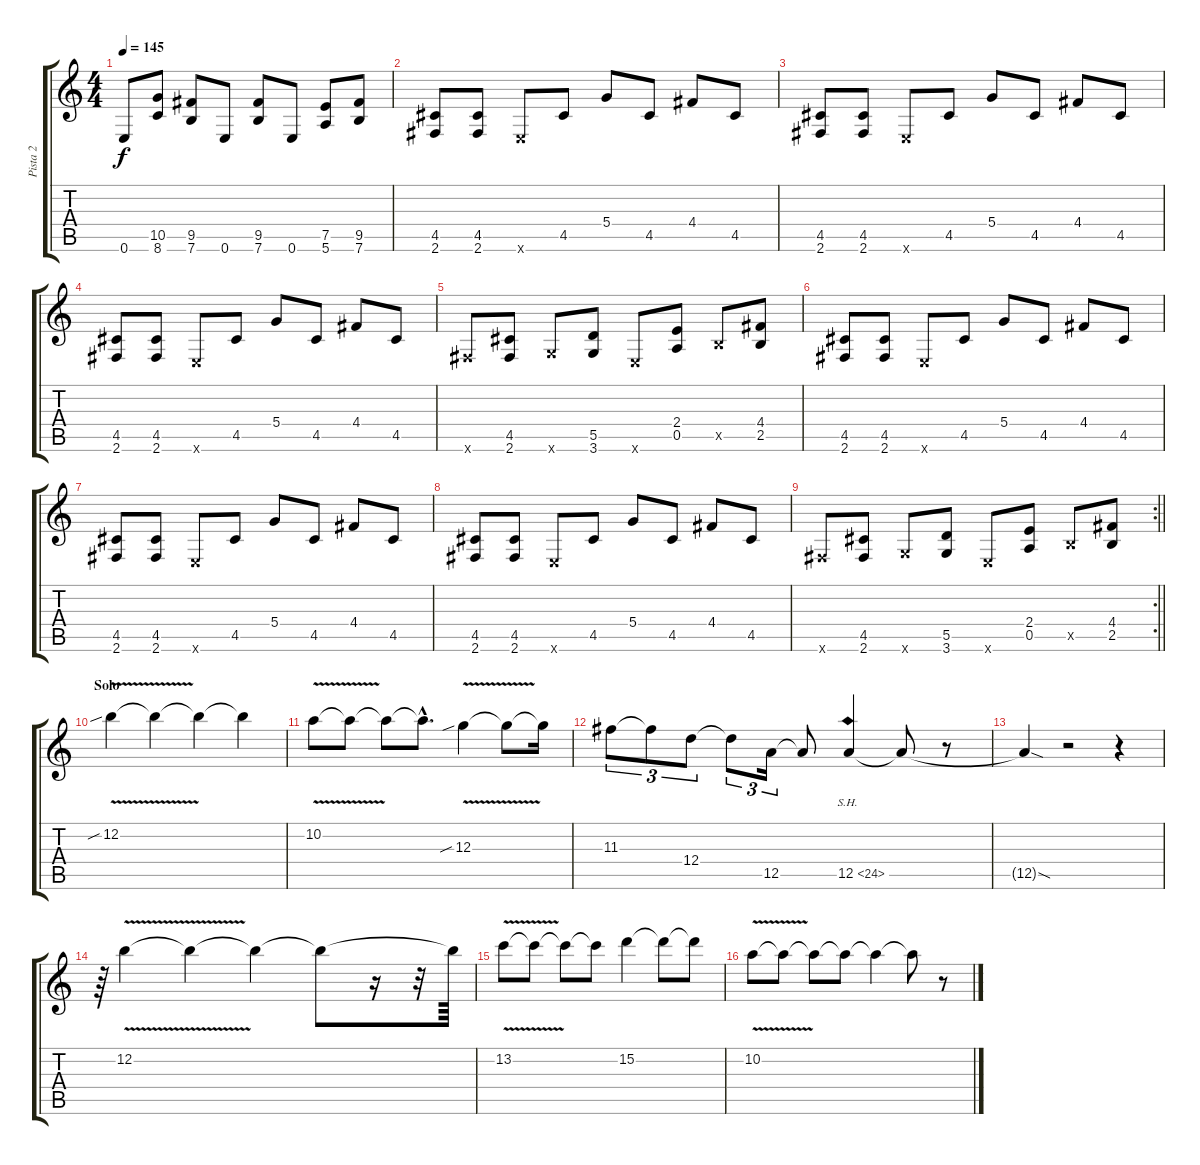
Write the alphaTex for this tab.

\track ("Pista 2" "Pista 2") {instrument distortionguitar}
\staff {score tabs}
\tuning (E4 B3 G3 D3 A2 E2) {hide}
\ts (4 4)
\tempo 145
\clef g2
\ks c
0.6.8{dy f} (10.5 8.6).8 (9.5 7.6).8 0.6.8 (9.5 7.6).8 0.6.8 (7.5 5.6).8 (9.5 7.6).8 |
(4.5 2.6).8 (4.5 2.6).8 0.6{x}.8 4.5.8 5.4.8 4.5.8 4.4.8 4.5.8 |
(4.5 2.6).8 (4.5 2.6).8 0.6{x}.8 4.5.8 5.4.8 4.5.8 4.4.8 4.5.8 |
(4.5 2.6).8 (4.5 2.6).8 0.6{x}.8 4.5.8 5.4.8 4.5.8 4.4.8 4.5.8 |
2.6{x}.8 (4.5 2.6).8 3.6{x}.8 (5.5 3.6).8 0.6{x}.8 (2.4 0.5).8 2.5{x}.8 (4.4 2.5).8 |
(4.5 2.6).8 (4.5 2.6).8 0.6{x}.8 4.5.8 5.4.8 4.5.8 4.4.8 4.5.8 |
(4.5 2.6).8 (4.5 2.6).8 0.6{x}.8 4.5.8 5.4.8 4.5.8 4.4.8 4.5.8 |
(4.5 2.6).8 (4.5 2.6).8 0.6{x}.8 4.5.8 5.4.8 4.5.8 4.4.8 4.5.8 |
\rc 2
\barLineRight lightlight
2.6{x}.8 (4.5 2.6).8 3.6{x}.8 (5.5 3.6).8 0.6{x}.8 (2.4 0.5).8 2.5{x}.8 (4.4 2.5).8 |
\section ("" "Solo")
12.2{v sib}.4{volume 12 instrument distortionguitar} 12.2{t}.4 12.2{t}.4 12.2{t}.4 |
10.2{v}.8 10.2{t}.8 10.2{t}.8 10.2{hac t}.8{d} 12.3{v sib}.4 12.3{t}.8 12.3{t}.16 |
11.3.8{tu (3 2)} 11.3{t}.8{tu (3 2)} 12.4.8{tu (3 2)} 12.4{t}.8{tu (3 2)} 12.5.16{tu (3 2)} 12.5{t}.8 12.5{sh 12}.4 12.5{t}.8 r.8 |
12.5{sod t}.4 r.2 r.4 |
r.64{volume 12 instrument distortionguitar} 12.2{v}.4 12.2{t}.4 12.2{t}.4 12.2{t}.8 r.16 r.32 12.2{t}.64 |
13.2{v}.8 13.2{t}.8 13.2{t}.8 13.2{t}.8 15.2.4 15.2{t}.8 15.2{t}.8 |
10.2{v}.8 10.2{t}.8 10.2{t}.8 10.2{t}.8 10.2{t}.4 10.2{t}.8 r.8
